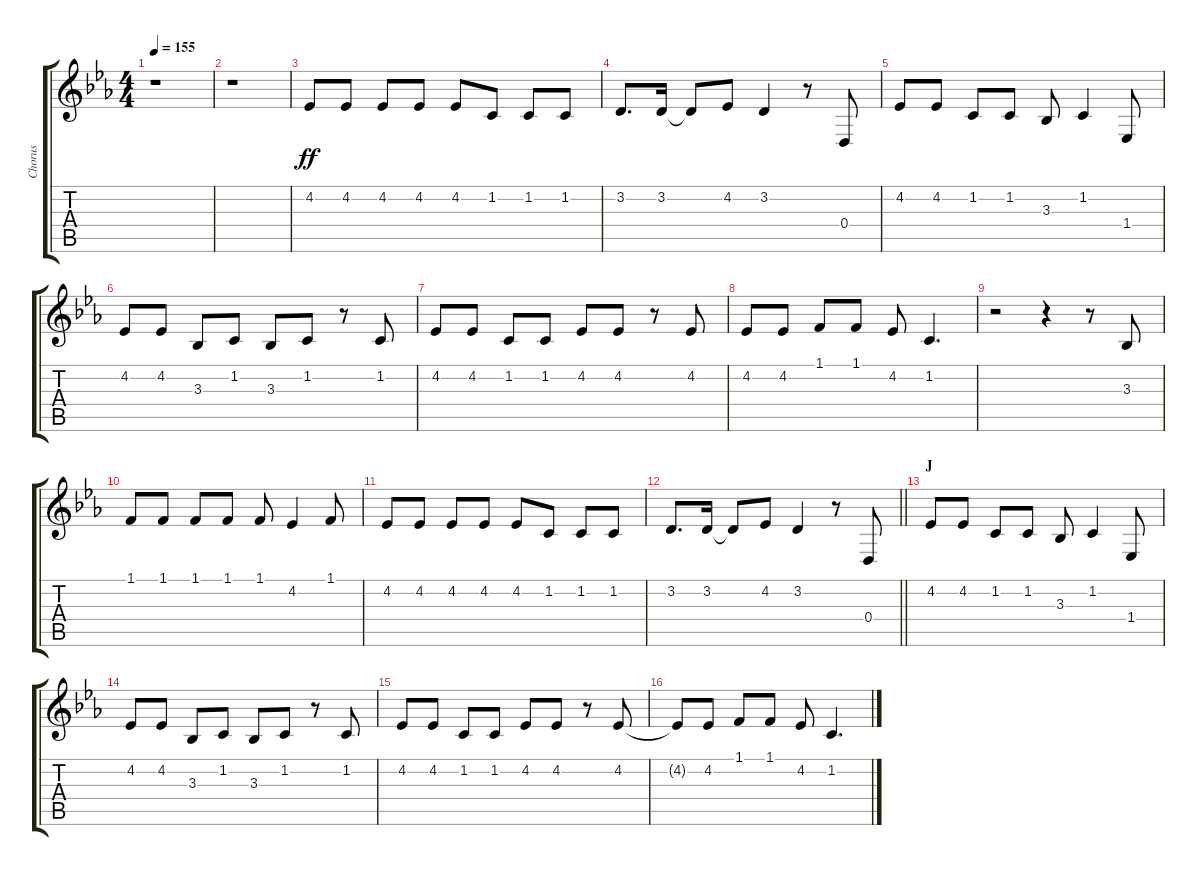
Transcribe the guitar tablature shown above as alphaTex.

\track ("Chorus" "Chorus") {instrument voiceoohs}
\staff {score tabs}
\tuning (E4 B3 G3 D3 A2 E2) {hide}
\ts (4 4)
\tempo 155
\clef g2
\ks eb
r.1{dy ff} |
r.1 |
4.2.8 4.2.8 4.2.8 4.2.8 4.2.8 1.2.8 1.2.8 1.2.8 |
3.2.8{d} 3.2.16 3.2{t}.8 4.2.8 3.2.4 r.8 0.4.8 |
4.2.8 4.2.8 1.2.8 1.2.8 3.3.8 1.2.4 1.4.8 |
4.2.8 4.2.8 3.3.8 1.2.8 3.3.8 1.2.8 r.8 1.2.8 |
4.2.8 4.2.8 1.2.8 1.2.8 4.2.8 4.2.8 r.8 4.2.8 |
4.2.8 4.2.8 1.1.8 1.1.8 4.2.8 1.2.4{d} |
r.2 r.4 r.8 3.3.8 |
1.1.8 1.1.8 1.1.8 1.1.8 1.1.8 4.2.4 1.1.8 |
4.2.8 4.2.8 4.2.8 4.2.8 4.2.8 1.2.8 1.2.8 1.2.8 |
\barLineRight lightlight
3.2.8{d} 3.2.16 3.2{t}.8 4.2.8 3.2.4 r.8 0.4.8 |
\section ("" "J")
4.2.8 4.2.8 1.2.8 1.2.8 3.3.8 1.2.4 1.4.8 |
4.2.8 4.2.8 3.3.8 1.2.8 3.3.8 1.2.8 r.8 1.2.8 |
4.2.8 4.2.8 1.2.8 1.2.8 4.2.8 4.2.8 r.8 4.2.8 |
4.2{t}.8 4.2.8 1.1.8 1.1.8 4.2.8 1.2.4{d}
